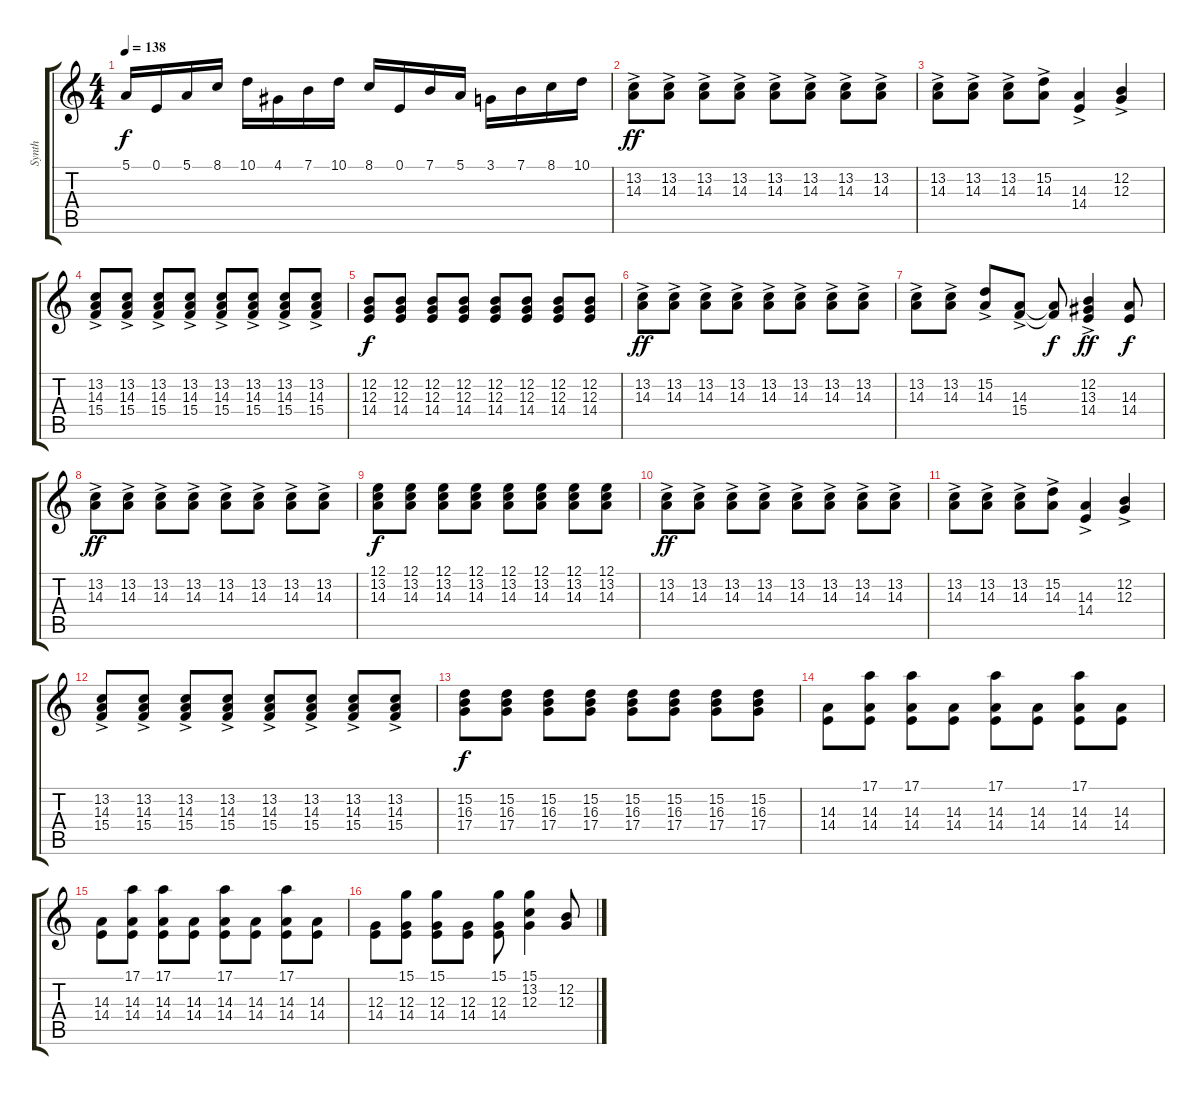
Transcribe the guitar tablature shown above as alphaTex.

\track ("Synth" "Synth") {instrument lead2sawtooth}
\staff {score tabs}
\tuning (E4 B3 G3 D3 A2 E2) {hide}
\ts (4 4)
\tempo 138
\clef g2
\ks c
5.1.16{dy f} 0.1.16 5.1.16 8.1.16 10.1.16 4.1.16 7.1.16 10.1.16 8.1.16 0.1.16 7.1.16 5.1.16 3.1.16 7.1.16 8.1.16 10.1.16 |
(13.2{ac} 14.3{ac}).8{dy ff volume 9} (13.2{ac} 14.3{ac}).8 (13.2{ac} 14.3{ac}).8 (13.2{ac} 14.3{ac}).8 (13.2{ac} 14.3{ac}).8 (13.2{ac} 14.3{ac}).8 (13.2{ac} 14.3{ac}).8 (13.2{ac} 14.3{ac}).8 |
(13.2{ac} 14.3{ac}).8 (13.2{ac} 14.3{ac}).8 (13.2{ac} 14.3{ac}).8 (15.2{ac} 14.3{ac}).8 (14.3{ac} 14.4{ac}).4 (12.2{ac} 12.3{ac}).4 |
(13.2{ac} 14.3{ac} 15.4{ac}).8 (13.2{ac} 14.3{ac} 15.4{ac}).8 (13.2{ac} 14.3{ac} 15.4{ac}).8 (13.2{ac} 14.3{ac} 15.4{ac}).8 (13.2{ac} 14.3{ac} 15.4{ac}).8 (13.2{ac} 14.3{ac} 15.4{ac}).8 (13.2{ac} 14.3{ac} 15.4{ac}).8 (13.2{ac} 14.3{ac} 15.4{ac}).8 |
(12.2 12.3 14.4).8{dy f} (12.2 12.3 14.4).8 (12.2 12.3 14.4).8 (12.2 12.3 14.4).8 (12.2 12.3 14.4).8 (12.2 12.3 14.4).8 (12.2 12.3 14.4).8 (12.2 12.3 14.4).8 |
(13.2{ac} 14.3{ac}).8{dy ff volume 9} (13.2{ac} 14.3{ac}).8 (13.2{ac} 14.3{ac}).8 (13.2{ac} 14.3{ac}).8 (13.2{ac} 14.3{ac}).8 (13.2{ac} 14.3{ac}).8 (13.2{ac} 14.3{ac}).8 (13.2{ac} 14.3{ac}).8 |
(13.2{ac} 14.3{ac}).8 (13.2{ac} 14.3{ac}).8 (15.2{ac} 14.3).8 (14.3{ac} 15.4).8 (14.3{t} 15.4{t}).8{dy f} (12.2 13.3{ac} 14.4).4{dy ff} (14.3 14.4).8{dy f} |
(13.2{ac} 14.3{ac}).8{dy ff volume 9} (13.2{ac} 14.3{ac}).8 (13.2{ac} 14.3{ac}).8 (13.2{ac} 14.3{ac}).8 (13.2{ac} 14.3{ac}).8 (13.2{ac} 14.3{ac}).8 (13.2{ac} 14.3{ac}).8 (13.2{ac} 14.3{ac}).8 |
(12.1 13.2 14.3).8{dy f} (12.1 13.2 14.3).8 (12.1 13.2 14.3).8 (12.1 13.2 14.3).8 (12.1 13.2 14.3).8 (12.1 13.2 14.3).8 (12.1 13.2 14.3).8 (12.1 13.2 14.3).8 |
(13.2{ac} 14.3{ac}).8{dy ff volume 9} (13.2{ac} 14.3{ac}).8 (13.2{ac} 14.3{ac}).8 (13.2{ac} 14.3{ac}).8 (13.2{ac} 14.3{ac}).8 (13.2{ac} 14.3{ac}).8 (13.2{ac} 14.3{ac}).8 (13.2{ac} 14.3{ac}).8 |
(13.2{ac} 14.3{ac}).8 (13.2{ac} 14.3{ac}).8 (13.2{ac} 14.3{ac}).8 (15.2{ac} 14.3{ac}).8 (14.3{ac} 14.4{ac}).4 (12.2{ac} 12.3{ac}).4 |
(13.2{ac} 14.3{ac} 15.4{ac}).8 (13.2{ac} 14.3{ac} 15.4{ac}).8 (13.2{ac} 14.3{ac} 15.4{ac}).8 (13.2{ac} 14.3{ac} 15.4{ac}).8 (13.2{ac} 14.3{ac} 15.4{ac}).8 (13.2{ac} 14.3{ac} 15.4{ac}).8 (13.2{ac} 14.3{ac} 15.4{ac}).8 (13.2{ac} 14.3{ac} 15.4{ac}).8 |
(15.2 16.3 17.4).8{dy f} (15.2 16.3 17.4).8 (15.2 16.3 17.4).8 (15.2 16.3 17.4).8 (15.2 16.3 17.4).8 (15.2 16.3 17.4).8 (15.2 16.3 17.4).8 (15.2 16.3 17.4).8 |
(14.3 14.4).8 (17.1 14.3 14.4).8 (17.1 14.3 14.4).8 (14.3 14.4).8 (17.1 14.3 14.4).8 (14.3 14.4).8 (17.1 14.3 14.4).8 (14.3 14.4).8 |
(14.3 14.4).8 (17.1 14.3 14.4).8 (17.1 14.3 14.4).8 (14.3 14.4).8 (17.1 14.3 14.4).8 (14.3 14.4).8 (17.1 14.3 14.4).8 (14.3 14.4).8 |
(12.3 14.4).8 (15.1 12.3 14.4).8 (15.1 12.3 14.4).8 (12.3 14.4).8 (15.1 12.3 14.4).8 (15.1 13.2 12.3).4 (12.2 12.3).8
